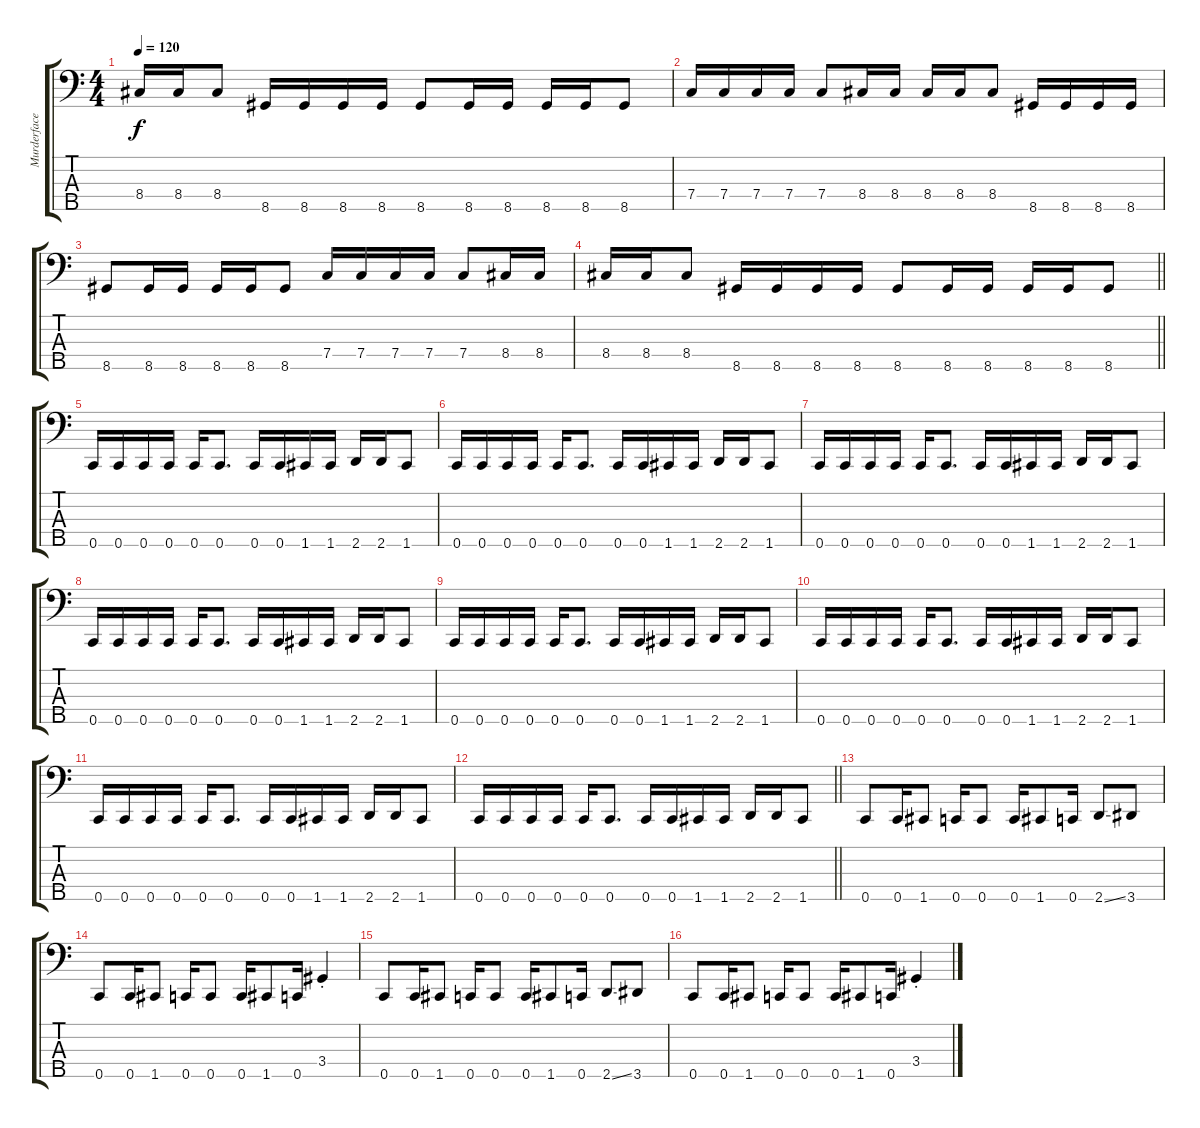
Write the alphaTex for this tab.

\track ("Murderface" "Murderface") {instrument electricbassfinger}
\staff {score tabs}
\tuning (G2 Eb2 Bb1 F1 C1) {hide}
\ts (4 4)
\tempo 120
\clef f4
\ks c
8.4.16{dy f} 8.4.16 8.4.8 8.5.16 8.5.16 8.5.16 8.5.16 8.5.8 8.5.16 8.5.16 8.5.16 8.5.16 8.5.8 |
7.4.16 7.4.16 7.4.16 7.4.16 7.4.8 8.4.16 8.4.16 8.4.16 8.4.16 8.4.8 8.5.16 8.5.16 8.5.16 8.5.16 |
8.5.8 8.5.16 8.5.16 8.5.16 8.5.16 8.5.8 7.4.16 7.4.16 7.4.16 7.4.16 7.4.8 8.4.16 8.4.16 |
\barLineRight lightlight
8.4.16 8.4.16 8.4.8 8.5.16 8.5.16 8.5.16 8.5.16 8.5.8 8.5.16 8.5.16 8.5.16 8.5.16 8.5.8 |
0.5.16 0.5.16 0.5.16 0.5.16 0.5.16 0.5.8{d} 0.5.16 0.5.16 1.5.16 1.5.16 2.5.16 2.5.16 1.5.8 |
0.5.16 0.5.16 0.5.16 0.5.16 0.5.16 0.5.8{d} 0.5.16 0.5.16 1.5.16 1.5.16 2.5.16 2.5.16 1.5.8 |
0.5.16 0.5.16 0.5.16 0.5.16 0.5.16 0.5.8{d} 0.5.16 0.5.16 1.5.16 1.5.16 2.5.16 2.5.16 1.5.8 |
0.5.16 0.5.16 0.5.16 0.5.16 0.5.16 0.5.8{d} 0.5.16 0.5.16 1.5.16 1.5.16 2.5.16 2.5.16 1.5.8 |
0.5.16 0.5.16 0.5.16 0.5.16 0.5.16 0.5.8{d} 0.5.16 0.5.16 1.5.16 1.5.16 2.5.16 2.5.16 1.5.8 |
0.5.16 0.5.16 0.5.16 0.5.16 0.5.16 0.5.8{d} 0.5.16 0.5.16 1.5.16 1.5.16 2.5.16 2.5.16 1.5.8 |
0.5.16 0.5.16 0.5.16 0.5.16 0.5.16 0.5.8{d} 0.5.16 0.5.16 1.5.16 1.5.16 2.5.16 2.5.16 1.5.8 |
\barLineRight lightlight
0.5.16 0.5.16 0.5.16 0.5.16 0.5.16 0.5.8{d} 0.5.16 0.5.16 1.5.16 1.5.16 2.5.16 2.5.16 1.5.8 |
0.5.8 0.5.16 1.5.8 0.5.16 0.5.8 0.5.16 1.5.8 0.5.16 2.5{ss}.8 3.5.8 |
0.5.8 0.5.16 1.5.8 0.5.16 0.5.8 0.5.16 1.5.8 0.5.16 3.4{st}.4 |
0.5.8 0.5.16 1.5.8 0.5.16 0.5.8 0.5.16 1.5.8 0.5.16 2.5{ss}.8 3.5.8 |
0.5.8 0.5.16 1.5.8 0.5.16 0.5.8 0.5.16 1.5.8 0.5.16 3.4{st}.4
